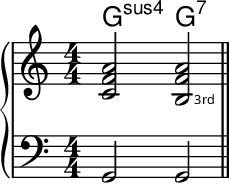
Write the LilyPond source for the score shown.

\version "2.24.4"
\language "english"
#(ly:set-option 'crop #t)
\include "include/alt.ly"
\include "include/thirds.ly"
\score {
  \midi {
    \tempo 4=120
  }
  \layout {
    \context {
      \Score
      \omit BarNumber
    }
    indent = 0\mm
  }
  \new GrandStaff <<
    \chords {
      \set chordChanges = ##t % only show chords when they change
      \set noChordSymbol = ""
      \set minorChordModifier = \markup { "-" }
      \set midiMaximumVolume = #0 % prevent named chords sounding
      g2:sus g:7
    }
    \new Staff {
      \key c \major
      \numericTimeSignature
      \time 4/4
      \clef treble {
        \relative {
          \skip \f % spacer to set voice volume
          \set fingeringOrientations = #'(right)
          <c'\fourth f a>2  <b\third f' a>2
          \bar "||"
        }
      }
    }
    \new Staff {
      \clef bass {
        \skip \f % spacer to set voice volume
        g,2 g,2
        \bar "||"
      }
    }
  >>
}
